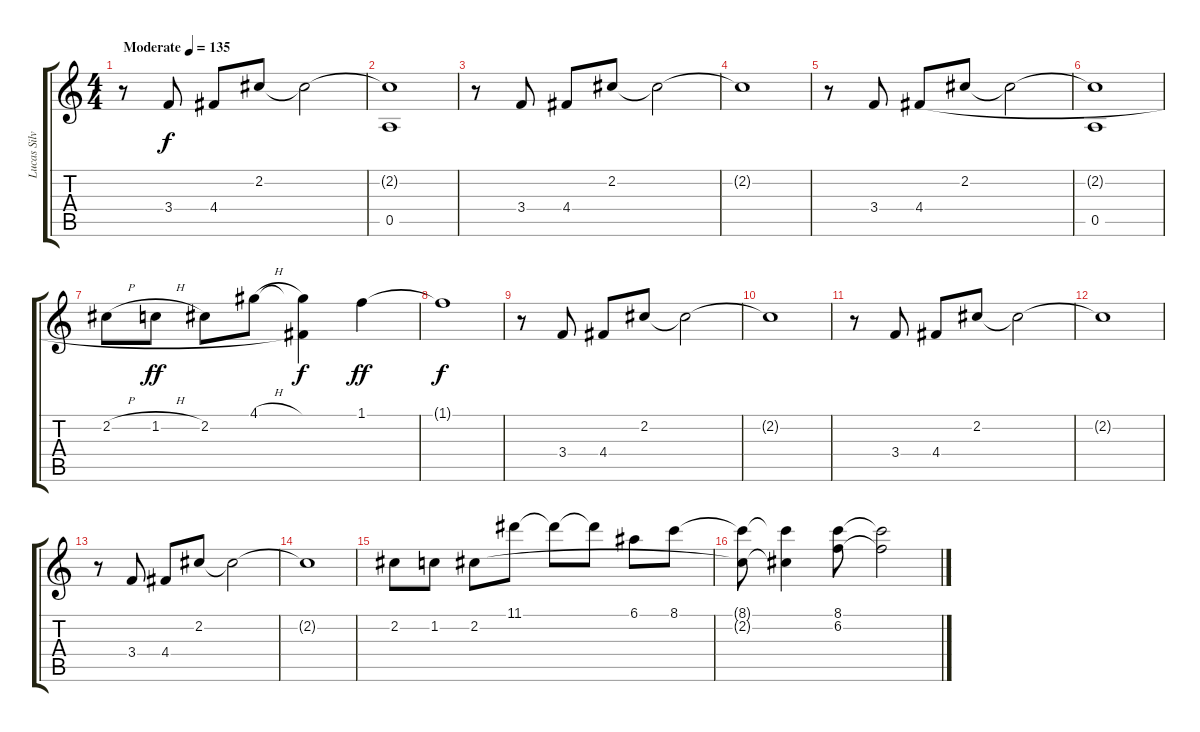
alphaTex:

\track ("Lucas Silveira II" "Lucas Silv") {instrument electricguitarclean}
\staff {score tabs}
\tuning (E4 B3 G3 D3 A2 E2) {hide}
\ts (4 4)
\tempo (135 "Moderate")
\clef g2
\ks c
r.8{dy f instrument electricguitarclean} 3.4.8 4.4.8 2.2.8 2.2{t}.2 |
(2.2{t} 0.5).1 |
r.8 3.4.8 4.4.8 2.2.8 2.2{t}.2 |
2.2{t}.1 |
r.8 3.4.8 4.4.8 2.2.8 2.2{t}.2 |
(2.2{t} 0.5).1 |
2.2{h}.8 1.2{h}.8{dy ff} 2.2.8 4.1{h}.8 (4.1{t} 4.4{t}).4{dy f} 1.1.4{dy ff} |
1.1{t}.1{dy f} |
r.8 3.4.8 4.4.8 2.2.8 2.2{t}.2 |
2.2{t}.1 |
r.8 3.4.8 4.4.8 2.2.8 2.2{t}.2 |
2.2{t}.1 |
r.8 3.4.8 4.4.8 2.2.8 2.2{t}.2 |
2.2{t}.1 |
2.2.8 1.2.8 2.2.8 11.1.8 11.1{t}.8 11.1{t}.8 6.1.8 8.1.8 |
(8.1{t} 2.2{t}).8 (8.1{t} 2.2{t}).4 (8.1 6.2).8 (8.1{t} 6.2{t}).2
